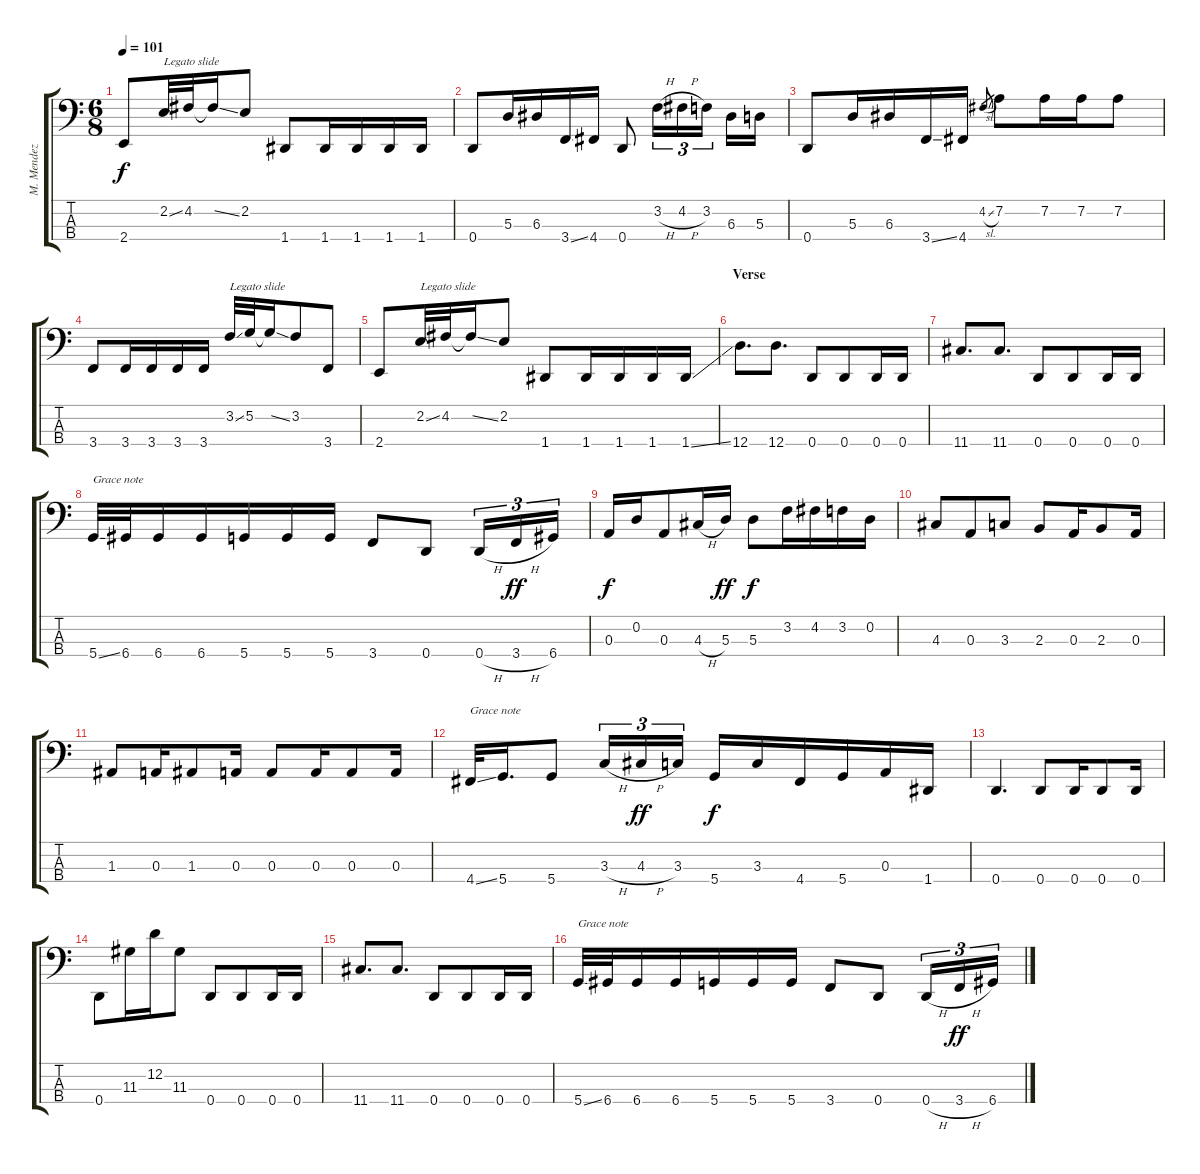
\track ("M. Mendez" "M. Mendez") {instrument electricbassfinger}
\staff {score tabs}
\tuning (G2 D2 A1 D1) {hide}
\ts (6 8)
\tempo 101
\clef f4
\ks c
2.4.8{dy f} 2.2{ss}.32{txt "Legato slide"} 4.2.32 4.2{ss t}.16 2.2.8 1.4.8 1.4.16 1.4.16 1.4.16 1.4.16 |
0.4.8 5.3.16 6.3.16 3.4{ss}.16 4.4.16 0.4.8 3.2{h}.16{tu (3 2)} 4.2{h}.16{tu (3 2)} 3.2.16{tu (3 2)} 6.3.16 5.3.16 |
0.4.8 5.3.16 6.3.16 3.4{ss}.16 4.4.16 4.2{sl}.8{gr} 7.2.8 7.2.16 7.2.16 7.2.8 |
3.4.8 3.4.16 3.4.16 3.4.16 3.4.16 3.2{ss}.32{txt "Legato slide"} 5.2.32 5.2{ss t}.16 3.2.8 3.4.8 |
2.4.8 2.2{ss}.32{txt "Legato slide"} 4.2.32 4.2{ss t}.16 2.2.8 1.4.8 1.4.16 1.4.16 1.4.16 1.4{ss}.16 |
\section ("" "Verse")
12.4.8{d} 12.4.8{d} 0.4.8 0.4.8 0.4.16 0.4.16 |
11.4.8{d} 11.4.8{d} 0.4.8 0.4.8 0.4.16 0.4.16 |
5.4{ss}.32{txt "Grace note"} 6.4.32 6.4.16 6.4.16 5.4.16 5.4.16 5.4.16 3.4.8 0.4.8 0.4{h}.16{tu (3 2)} 3.4{h}.16{tu (3 2) dy ff} 6.4.16{tu (3 2)} |
0.3.16{dy f} 0.2.16 0.3.8 4.3{h}.16 5.3.16{dy ff} 5.3.8{dy f} 3.2.16 4.2.16 3.2.16 0.2.16 |
4.3.8 0.3.8 3.3.8 2.3.8 0.3.16 2.3.8 0.3.16 |
1.3.8 0.3.16 1.3.8 0.3.16 0.3.8 0.3.16 0.3.8 0.3.16 |
4.4{ss}.32{txt "Grace note"} 5.4.16{d} 5.4.8 3.3{h}.16{tu (3 2)} 4.3{h}.16{tu (3 2) dy ff} 3.3.16{tu (3 2)} 5.4.16{dy f} 3.3.16 4.4.16 5.4.16 0.3.16 1.4.16 |
0.4.4{d} 0.4.8 0.4.16 0.4.8 0.4.16 |
0.4.8 11.3.16 12.2.16 11.3.8 0.4.8 0.4.8 0.4.16 0.4.16 |
11.4.8{d} 11.4.8{d} 0.4.8 0.4.8 0.4.16 0.4.16 |
5.4{ss}.32{txt "Grace note"} 6.4.32 6.4.16 6.4.16 5.4.16 5.4.16 5.4.16 3.4.8 0.4.8 0.4{h}.16{tu (3 2)} 3.4{h}.16{tu (3 2) dy ff} 6.4.16{tu (3 2)}
